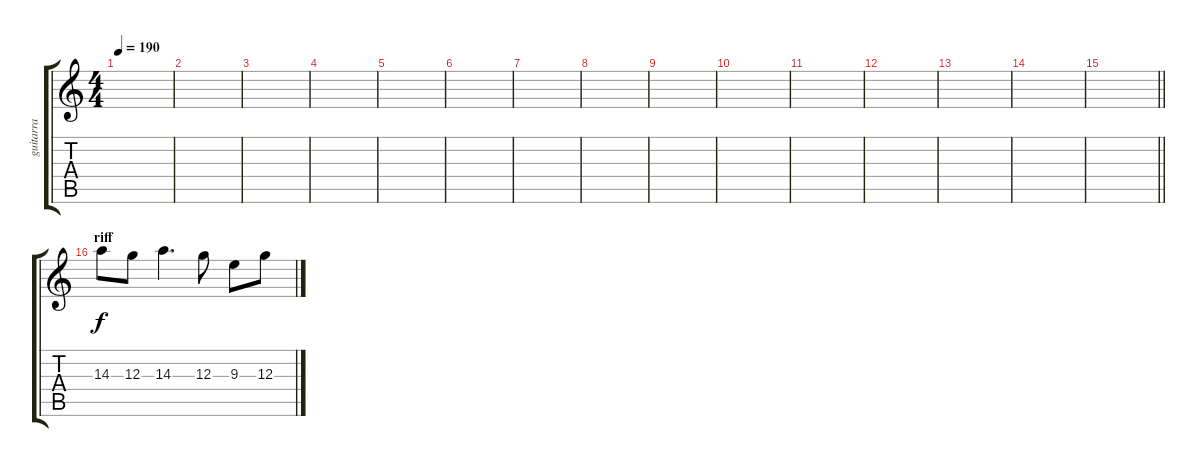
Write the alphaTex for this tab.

\track ("guitarra" "guitarra") {instrument overdrivenguitar}
\staff {score tabs}
\tuning (E4 B3 G3 D3 A2 E2) {hide}
\ts (4 4)
\tempo 190
\clef g2
\ks c
|
|
|
|
|
|
|
|
|
|
|
|
|
|
\barLineRight lightlight
|
\section ("" "riff")
14.3.8 12.3.8 14.3.4{d} 12.3.8 9.3.8 12.3.8
